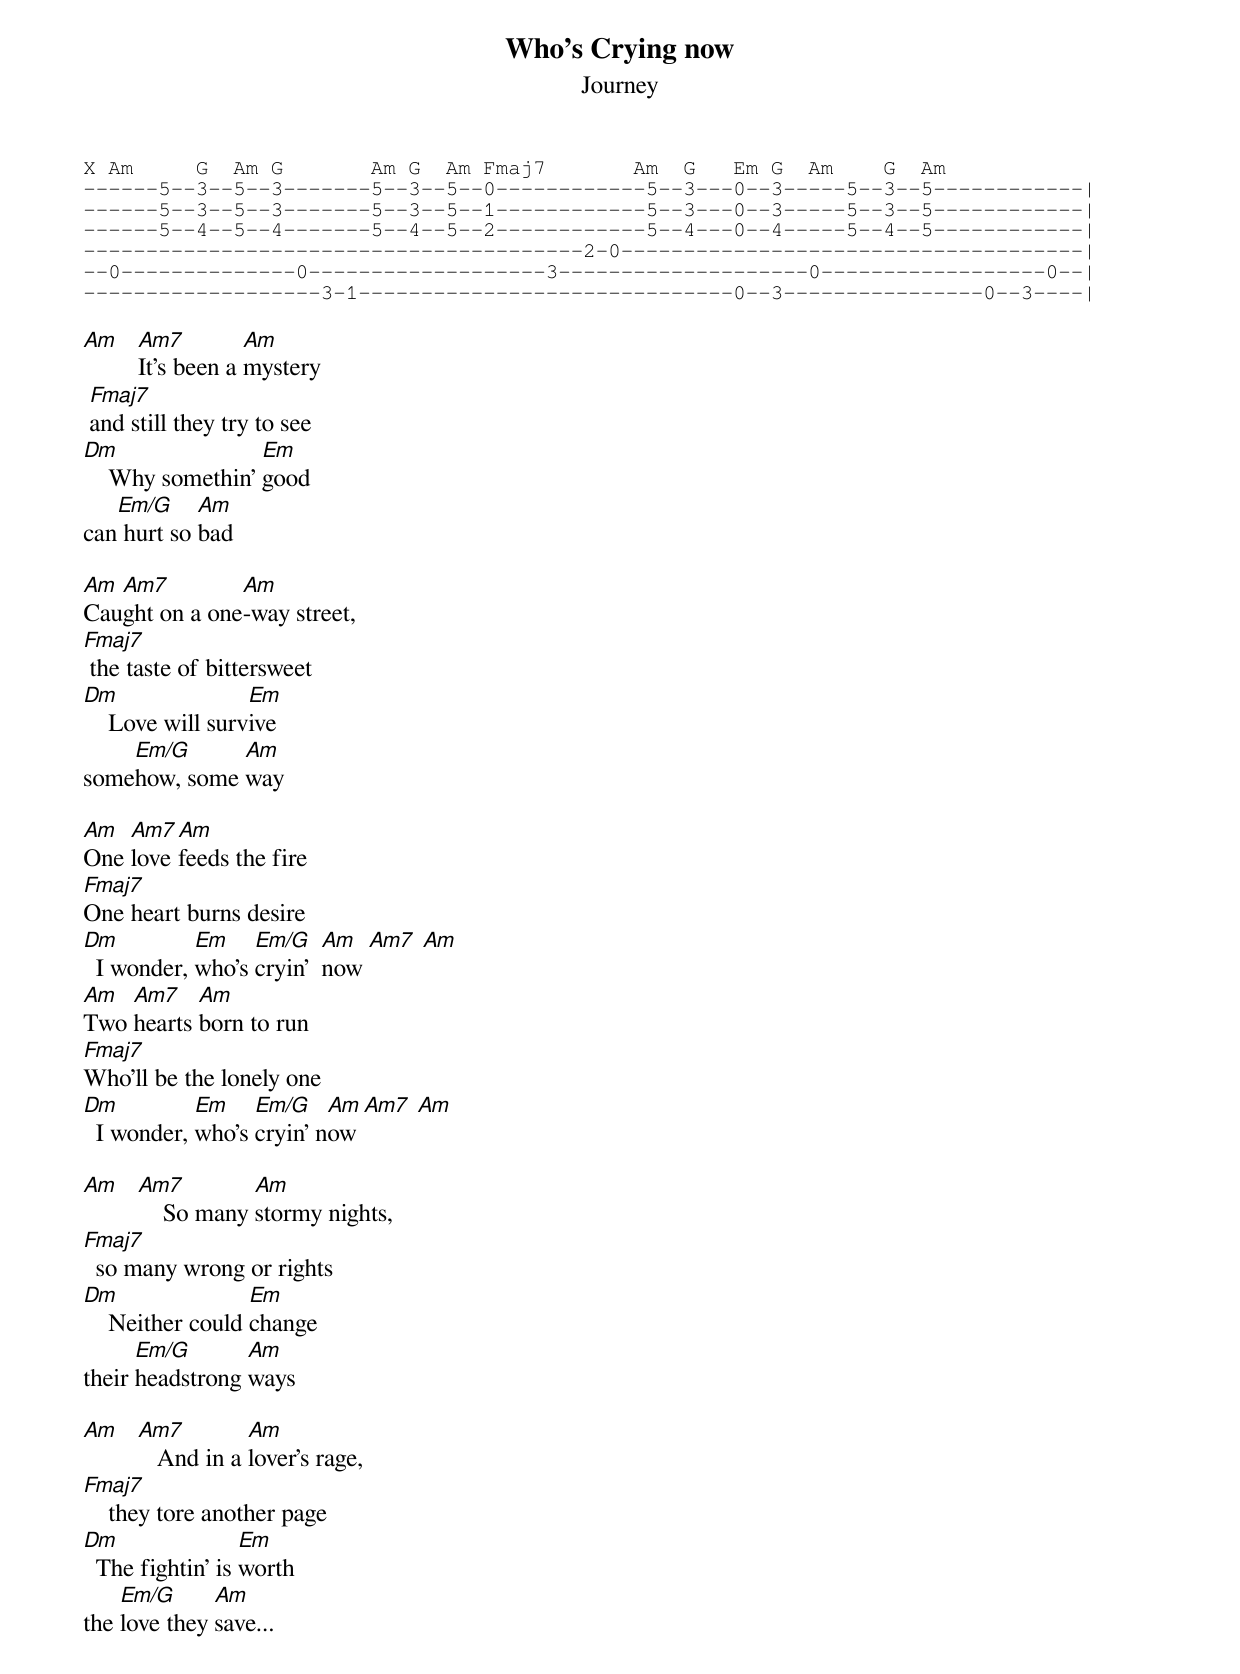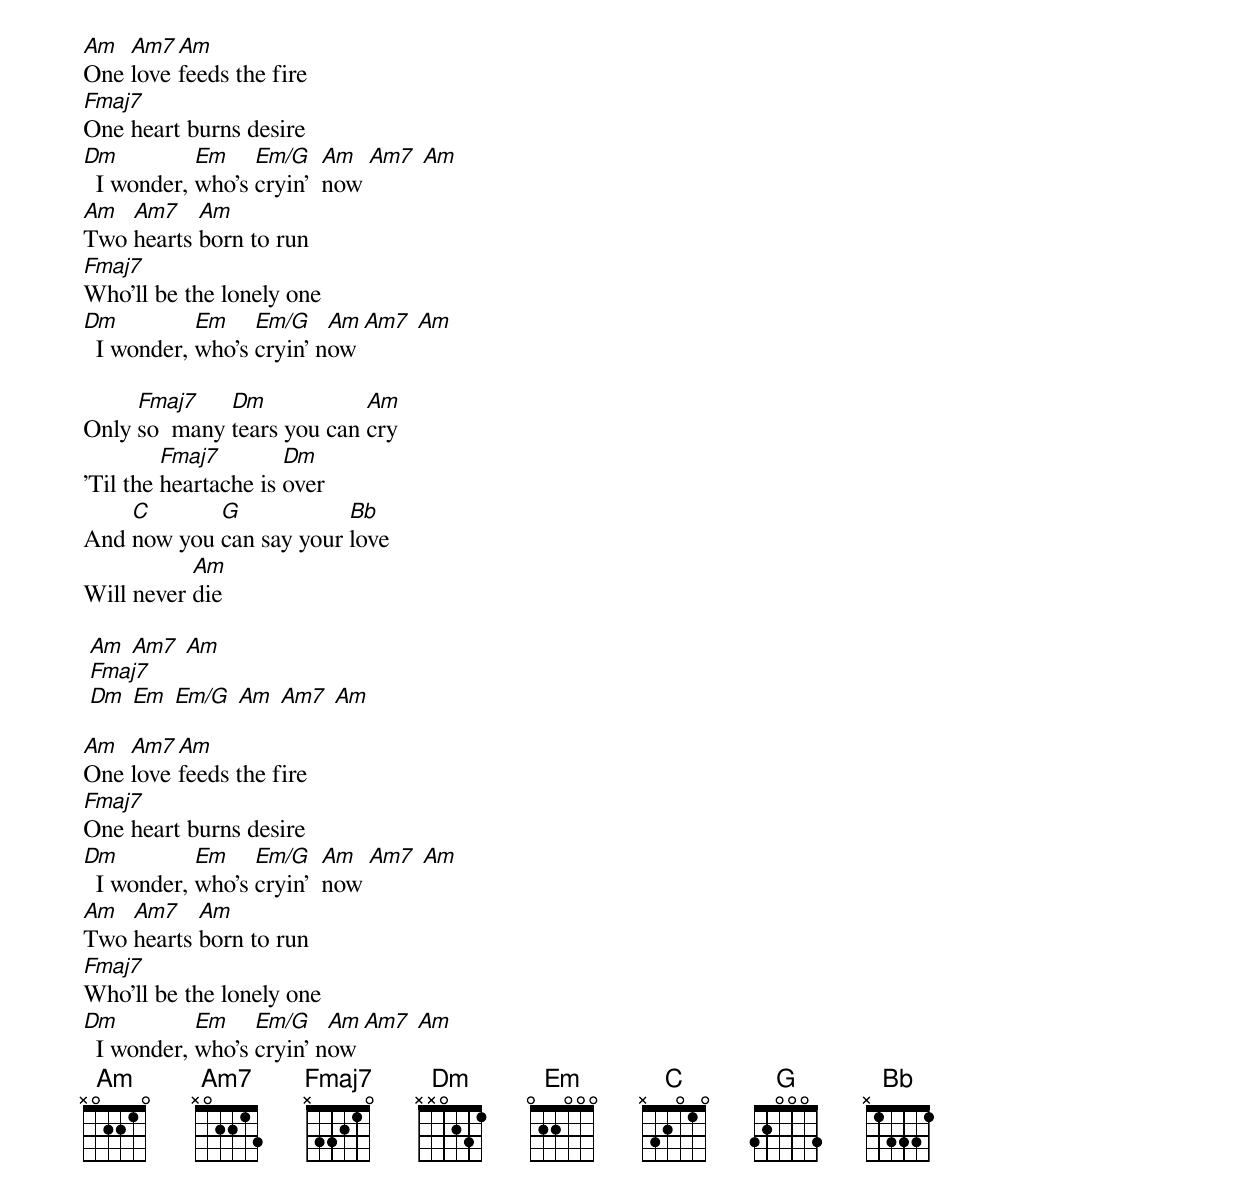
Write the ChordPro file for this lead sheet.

{title: Who’s Crying now}
{subtitle: Journey}
{sot}
X Am     G  Am G       Am G  Am Fmaj7       Am  G   Em G  Am    G  Am
------5--3--5--3-------5--3--5--0------------5--3---0--3-----5--3--5------------|
------5--3--5--3-------5--3--5--1------------5--3---0--3-----5--3--5------------|
------5--4--5--4-------5--4--5--2------------5--4---0--4-----5--4--5------------|
----------------------------------------2-0-------------------------------------|
--0--------------0-------------------3--------------------0------------------0--|
-------------------3-1------------------------------0--3----------------0--3----|
{eot}

[Am]   [Am7]It's been a [Am]mystery
 [Fmaj7]and still they try to see
[Dm]    Why somethin' [Em]good
can[Em/G] hurt so [Am]bad

[Am]Cau[Am7]ght on a one[Am]-way street,
[Fmaj7] the taste of bittersweet
[Dm]    Love will surv[Em]ive
some[Em/G]how, some [Am]way

[Am]One [Am7]love [Am]feeds the fire
[Fmaj7]One heart burns desire
[Dm]  I wonder, [Em]who's [Em/G]cryin'  [Am]now [Am7] [Am]
[Am]Two [Am7]hearts [Am]born to run
[Fmaj7]Who'll be the lonely one
[Dm]  I wonder, [Em]who's [Em/G]cryin' n[Am]ow [Am7] [Am]

[Am]   [Am7]    So many [Am]stormy nights,
[Fmaj7]  so many wrong or rights
[Dm]    Neither could [Em]change
their [Em/G]headstrong [Am]ways

[Am]   [Am7]   And in a [Am]lover's rage,
[Fmaj7]    they tore another page
[Dm]  The fightin' is [Em]worth
the [Em/G]love they [Am]save...

[Am]One [Am7]love [Am]feeds the fire
[Fmaj7]One heart burns desire
[Dm]  I wonder, [Em]who's [Em/G]cryin'  [Am]now [Am7] [Am]
[Am]Two [Am7]hearts [Am]born to run
[Fmaj7]Who'll be the lonely one
[Dm]  I wonder, [Em]who's [Em/G]cryin' n[Am]ow [Am7] [Am]

Only [Fmaj7]so  many [Dm]tears you can [Am]cry
'Til the [Fmaj7]heartache is [Dm]over
And [C]now you [G]can say your [Bb]love
Will never [Am]die

 [Am] [Am7] [Am]
 [Fmaj7]
 [Dm] [Em] [Em/G] [Am] [Am7] [Am]

[Am]One [Am7]love [Am]feeds the fire
[Fmaj7]One heart burns desire
[Dm]  I wonder, [Em]who's [Em/G]cryin'  [Am]now [Am7] [Am]
[Am]Two [Am7]hearts [Am]born to run
[Fmaj7]Who'll be the lonely one
[Dm]  I wonder, [Em]who's [Em/G]cryin' n[Am]ow [Am7] [Am]
